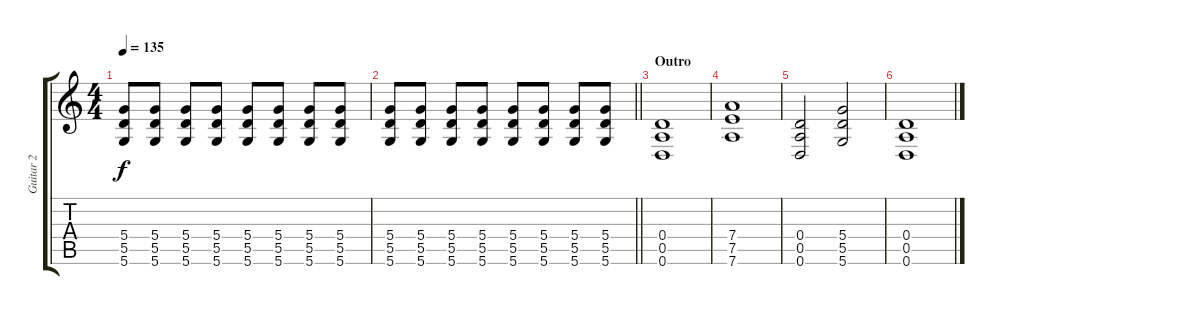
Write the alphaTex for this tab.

\track ("Guitar 2" "Guitar 2") {instrument distortionguitar}
\staff {score tabs}
\tuning (E4 B3 G3 D3 A2 D2) {hide}
\ts (4 4)
\tempo 135
\clef g2
\ks c
(5.4 5.5 5.6).8{dy f} (5.4 5.5 5.6).8 (5.4 5.5 5.6).8 (5.4 5.5 5.6).8 (5.4 5.5 5.6).8 (5.4 5.5 5.6).8 (5.4 5.5 5.6).8 (5.4 5.5 5.6).8 |
\barLineRight lightlight
(5.4 5.5 5.6).8 (5.4 5.5 5.6).8 (5.4 5.5 5.6).8 (5.4 5.5 5.6).8 (5.4 5.5 5.6).8 (5.4 5.5 5.6).8 (5.4 5.5 5.6).8 (5.4 5.5 5.6).8 |
\section ("" "Outro")
(0.4 0.5 0.6).1 |
(7.4 7.5 7.6).1 |
(0.4 0.5 0.6).2 (5.4 5.5 5.6).2 |
(0.4 0.5 0.6).1
